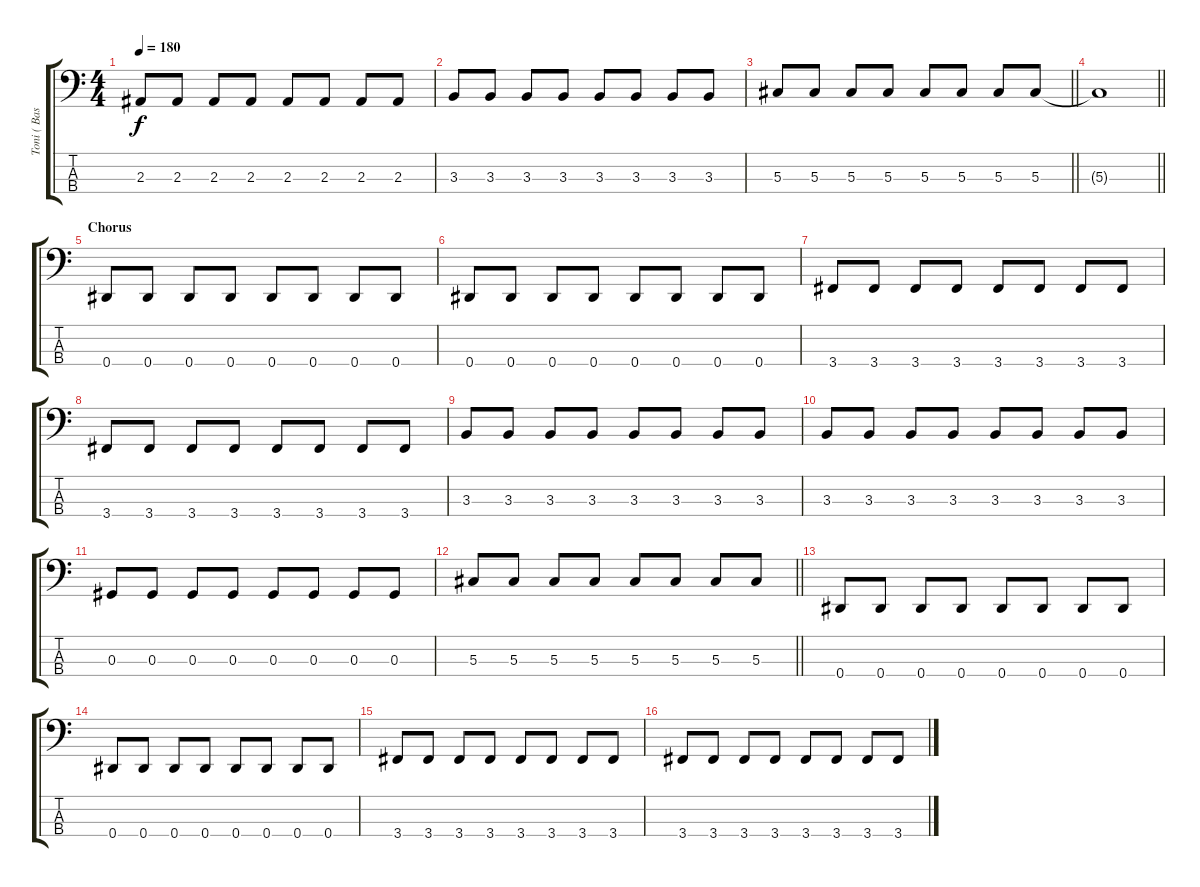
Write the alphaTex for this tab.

\track ("Toni ( Bass )" "Toni ( Bas") {instrument electricbasspick}
\staff {score tabs}
\tuning (Gb2 Db2 Ab1 Eb1) {hide}
\ts (4 4)
\tempo 180
\clef f4
\ks c
2.3.8{dy f} 2.3.8 2.3.8 2.3.8 2.3.8 2.3.8 2.3.8 2.3.8 |
3.3.8 3.3.8 3.3.8 3.3.8 3.3.8 3.3.8 3.3.8 3.3.8 |
\barLineRight lightlight
5.3.8 5.3.8 5.3.8 5.3.8 5.3.8 5.3.8 5.3.8 5.3.8 |
\barLineRight lightlight
5.3{t}.1 |
\section ("" "Chorus")
0.4.8 0.4.8 0.4.8 0.4.8 0.4.8 0.4.8 0.4.8 0.4.8 |
0.4.8 0.4.8 0.4.8 0.4.8 0.4.8 0.4.8 0.4.8 0.4.8 |
3.4.8 3.4.8 3.4.8 3.4.8 3.4.8 3.4.8 3.4.8 3.4.8 |
3.4.8 3.4.8 3.4.8 3.4.8 3.4.8 3.4.8 3.4.8 3.4.8 |
3.3.8 3.3.8 3.3.8 3.3.8 3.3.8 3.3.8 3.3.8 3.3.8 |
3.3.8 3.3.8 3.3.8 3.3.8 3.3.8 3.3.8 3.3.8 3.3.8 |
0.3.8 0.3.8 0.3.8 0.3.8 0.3.8 0.3.8 0.3.8 0.3.8 |
\barLineRight lightlight
5.3.8 5.3.8 5.3.8 5.3.8 5.3.8 5.3.8 5.3.8 5.3.8 |
0.4.8 0.4.8 0.4.8 0.4.8 0.4.8 0.4.8 0.4.8 0.4.8 |
0.4.8 0.4.8 0.4.8 0.4.8 0.4.8 0.4.8 0.4.8 0.4.8 |
3.4.8 3.4.8 3.4.8 3.4.8 3.4.8 3.4.8 3.4.8 3.4.8 |
3.4.8 3.4.8 3.4.8 3.4.8 3.4.8 3.4.8 3.4.8 3.4.8
